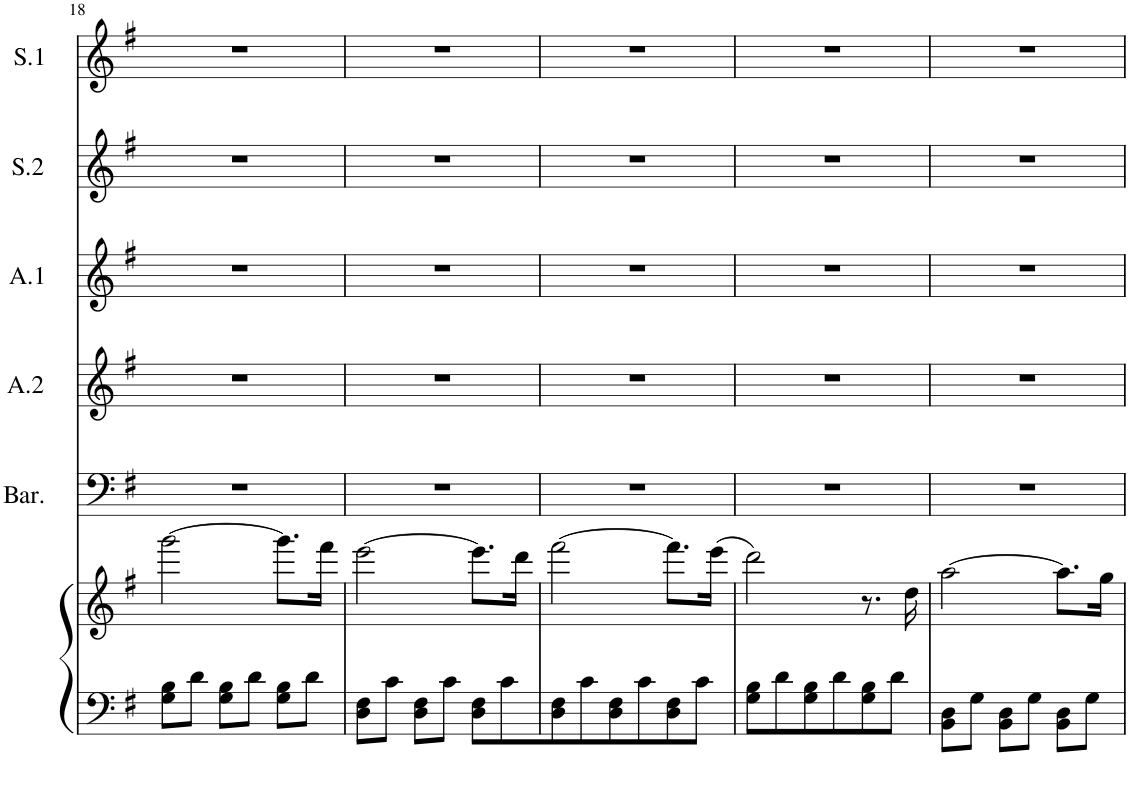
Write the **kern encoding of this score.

**kern	**kern	**kern	**kern	**kern	**kern	**kern
*part6	*part6	*part5	*part4	*part3	*part2	*part1
*staff7	*staff6	*staff5	*staff4	*staff3	*staff2	*staff1
*I"Piano	*	*I"Baryton	*I"Alto2	*I"Alto1	*I"Soprano2	*I"Soprano1
*I'Pno	*	*I'Bar.	*I'A.2	*I'A.1	*I'S.2	*I'S.1
!!LO:PB:g=z
*clefF4	*clefG2	*clefF4	*clefG2	*clefG2	*clefG2	*clefG2
*k[f#]	*k[f#]	*k[f#]	*k[f#]	*k[f#]	*k[f#]	*k[f#]
*M3/4	*M3/4	*M3/4	*M3/4	*M3/4	*M3/4	*M3/4
=18	=18	=18	=18	=18	=18	=18
8G\ 8B\L	[2ggg\	2.r	2.r	2.r	2.r	2.r
8d\J	.	.	.	.	.	.
8G\ 8B\L	.	.	.	.	.	.
8d\J	.	.	.	.	.	.
8G\ 8B\L	8.ggg\L]	.	.	.	.	.
8d\J	.	.	.	.	.	.
.	16fff#\Jk	.	.	.	.	.
=19	=19	=19	=19	=19	=19	=19
8D\ 8F#\L	[2eee\	2.r	2.r	2.r	2.r	2.r
8c\J	.	.	.	.	.	.
8D\ 8F#\L	.	.	.	.	.	.
8c\J	.	.	.	.	.	.
8D\ 8F#\L	8.eee\L]	.	.	.	.	.
8c\	.	.	.	.	.	.
.	16ddd\Jk	.	.	.	.	.
=20	=20	=20	=20	=20	=20	=20
8D\ 8F#\	[2fff#\	2.r	2.r	2.r	2.r	2.r
8c\	.	.	.	.	.	.
8D\ 8F#\	.	.	.	.	.	.
8c\	.	.	.	.	.	.
8D\ 8F#\	8.fff#\L]	.	.	.	.	.
8c\J	.	.	.	.	.	.
.	(16eee\Jk	.	.	.	.	.
=21	=21	=21	=21	=21	=21	=21
8G\ 8B\L	2ddd\)	2.r	2.r	2.r	2.r	2.r
8d\	.	.	.	.	.	.
8G\ 8B\	.	.	.	.	.	.
8d\	.	.	.	.	.	.
8G\ 8B\	8.r	.	.	.	.	.
8d\J	.	.	.	.	.	.
.	16dd\	.	.	.	.	.
=22	=22	=22	=22	=22	=22	=22
8BB\ 8D\L	[2aa\	2.r	2.r	2.r	2.r	2.r
8G\J	.	.	.	.	.	.
8BB\ 8D\L	.	.	.	.	.	.
8G\J	.	.	.	.	.	.
8BB\ 8D\L	8.aa\L]	.	.	.	.	.
8G\J	.	.	.	.	.	.
.	16gg\Jk	.	.	.	.	.
=	=	=	=	=	=	=
*-	*-	*-	*-	*-	*-	*-
